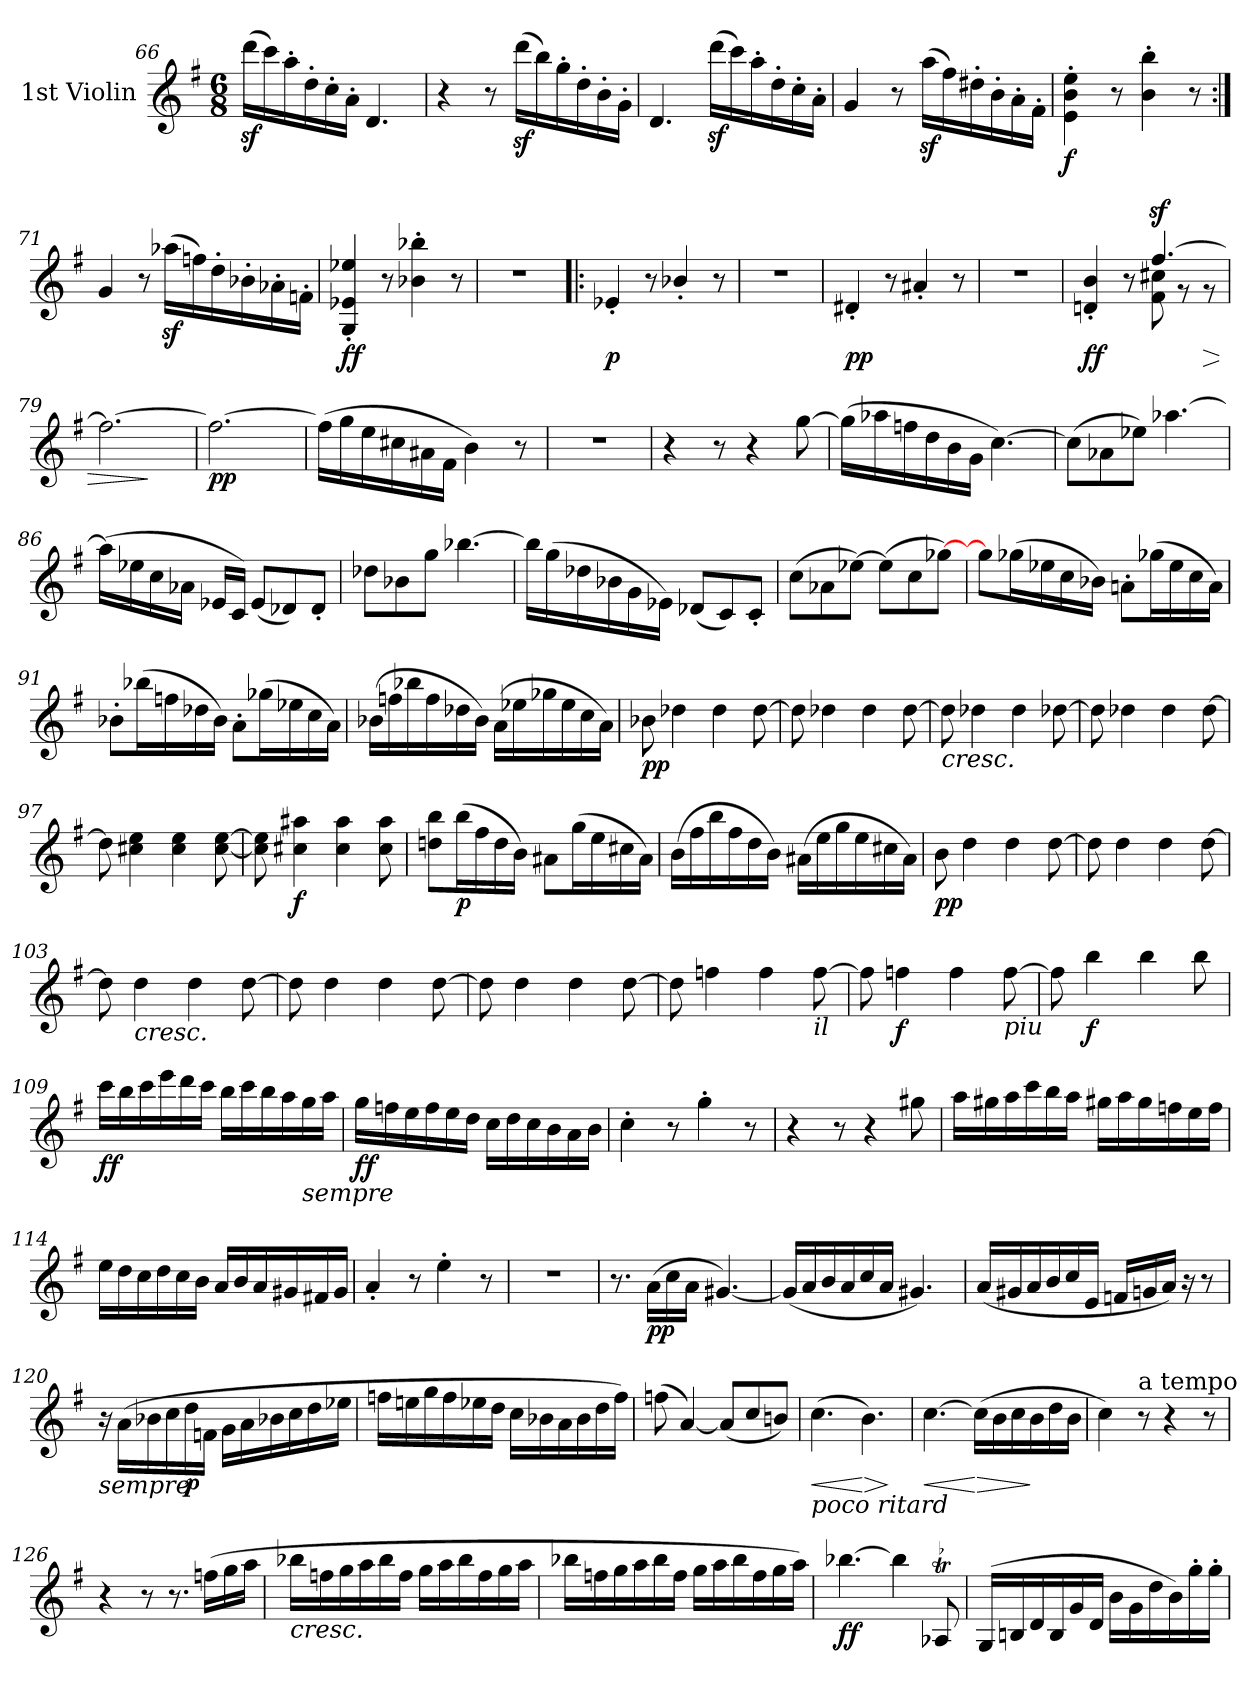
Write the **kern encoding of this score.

**kern	**dynam
*part1	*part1
*staff1	*staff1
*I"1st Violin	*
*I'Vln	*
*clefG2	*
*k[f#]	*
*e:	*
*M6/8	*
=66	=66
(16dddz<\LL	.
16ccc\)	.
16aa'\	.
16dd'\	.
16cc'\	.
16a'\JJ	.
4.d/	.
=67	=67
4r	.
8r	.
(16dddz<\LL	.
16bb\)	.
16gg'\	.
16dd'\	.
16b'\	.
16g'\JJ	.
=68	=68
4.d/	.
(16dddz<\LL	.
16ccc\)	.
16aa'\	.
16dd'\	.
16cc'\	.
16a'\JJ	.
!!LO:LB:g=z
=69	=69
4g/	.
8r	.
(16aaz<\LL	.
16ff#\)	.
16dd#X'\	.
16b'\	.
16a'\	.
16f#'\JJ	.
=70	=70
!	!LO:DY:b
4e'\ 4b'\ 4ee'\	f
8r	.
4b'\ 4bb'\	.
8r	.
=71:|!	=71:|!
4g/	.
8r	.
(16aa-Xz<\LL	.
16ffn\)	.
16dd'\	.
16b-X'\	.
16a-X'\	.
16fn'\JJ	.
=72	=72
!	!LO:DY:b
4G'/ 4e-X'/ 4ee-X'/	ff
8r	.
4b-X'\ 4bb-X'\	.
8r	.
=73	=73
2.r	.
=74!|:	=74!|:
!	!LO:DY:b
4e-X'/	p
8r	.
4b-X'/	.
8r	.
=75	=75
2.r	.
=76	=76
!	!LO:DY:b
4d#X'/	pp
8r	.
4a#X'/	.
8r	.
=77	=77
2.r	.
!!LO:LB:g=z
=78	=78
*^	*
!	!	!LO:DY:b
4dn'/ 4b'/	4ryy	ff
8r	8ryy	.
[4.ff#z</	8f#\ 8cc#X\	.
.	8r	.
!	!	!LO:HP:b
.	8r	>
*v	*v	*
=79	=79
2.ff#\_	.
.	]
=80	=80
!	!LO:DY:b
2.ff#\_	pp
=81	=81
(16ff#\LL]	.
16gg\	.
16ee\	.
16cc#X\	.
16a#X\	.
16f#\JJ	.
4b\)	.
8r	.
=82	=82
2.r	.
=83	=83
4r	.
8r	.
4r	.
[8gg\	.
=84	=84
(16gg\LL]	.
16aa-X\	.
16ffn\	.
16dd\	.
16b\	.
16g\JJ	.
[4.cc\)	.
=85	=85
(8cc\L]	.
8a-X\	.
8ee-X\J)	.
[4.aa-X\	.
!!LO:LB:g=z
=86	=86
(16aa-\LL]	.
16ee-X\	.
16cc\	.
16a-X\JJ	.
16e-X/LL	.
16c/JJ)	.
(8e-/L	.
8d-X/)	.
8d-'/J	.
=87	=87
8dd-X\L	.
8b-X\	.
8gg\J	.
[4.bb-X\	.
=88	=88
16bb-\LL]	.
(16gg\	.
16dd-X\	.
16b-X\	.
16g\	.
16e-X\JJ)	.
(8d-X/L	.
8c/)	.
8c'/J	.
=89	=89
(8cc\L	.
8a-X\	.
[8ee-X\J)	.
(8ee-\L]	.
8cc\	.
[8gg-X\J)	.
=90	=90
8gg\L]	.
(16gg-X\L	.
16ee-X\	.
16cc\	.
16b-X\JJ)	.
8an'\L	.
(16gg-X\L	.
16ee-\	.
16cc\	.
16a\JJ)	.
!!LO:LB:g=z
=91	=91
8b-X'\L	.
(16bb-X\L	.
16ffn\	.
16dd-X\	.
16b-\JJ)	.
8a'\L	.
(16gg-X\L	.
16ee-X\	.
16cc\	.
16a\JJ)	.
=92	=92
(16b-X\LL	.
16ffn\	.
16bb-X\	.
16ff\	.
16dd-X\	.
16b-\JJ)	.
(16a\LL	.
16ee-X\	.
16gg-X\	.
16ee-\	.
16cc\	.
16a\JJ)	.
=93	=93
!	!LO:DY:b
8b-X\	pp
4dd-X\	.
4dd-\	.
[8dd-\	.
=94	=94
8dd-\]	.
4dd-X\	.
4dd-\	.
[8dd-\	.
=95	=95
!LO:TX:b:i:t=cresc.	!
8dd-\]	.
4dd-X\	.
4dd-\	.
[8dd-X\	.
=96	=96
8dd-\]	.
4dd-X\	.
4dd-\	.
[8dd-\	.
!!LO:LB:g=z
=97	=97
8dd-\]	.
4cc#X\ 4ee\	.
4cc#\ 4ee\	.
[8cc#\ [8ee\	.
=98	=98
8cc#]\ 8ee]\	.
!	!LO:DY:b
4cc#X\ 4aa#X\	f
4cc#\ 4aa#\	.
8cc#\ 8aa#\	.
=99	=99
8ddn\ 8bb\L	.
!	!LO:DY:b
(16bb\L	p
16ff#\	.
16dd\	.
16b\JJ)	.
8a#X\L	.
(16gg\L	.
16ee\	.
16cc#X\	.
16a#\JJ)	.
=100	=100
(16b\LL	.
16ff#\	.
16bb\	.
16ff#\	.
16dd\	.
16b\JJ)	.
(16a#X\LL	.
16ee\	.
16gg\	.
16ee\	.
16cc#X\	.
16a#\JJ)	.
=101	=101
!	!LO:DY:b
8b\	pp
4dd\	.
4dd\	.
[8dd\	.
=102	=102
8dd\]	.
4dd\	.
4dd\	.
[8dd\	.
!!LO:LB:g=z
=103	=103
8dd\]	.
!LO:TX:b:i:t=cresc.	!
4dd\	.
4dd\	.
[8dd\	.
=104	=104
8dd\]	.
4dd\	.
4dd\	.
[8dd\	.
=105	=105
8dd\]	.
4dd\	.
4dd\	.
[8dd\	.
=106	=106
8dd\]	.
4ffn\	.
4ff\	.
!LO:TX:b:i:t=il	!
[8ff\	.
=107	=107
8ff\]	.
!	!LO:DY:b
4ffn\	f
4ff\	.
!LO:TX:b:i:t=piu	!
[8ff\	.
=108	=108
8ff\]	.
!	!LO:DY:b
4bb\	f
4bb\	.
8bb\	.
=109	=109
!	!LO:DY:b
16ccc\LL	ff
16bb\	.
16ccc\	.
16eee\	.
16ddd\	.
16ccc\JJ	.
16bb\LL	.
16ccc\	.
16bb\	.
16aa\	.
!LO:TX:b:i:t=sempre	!
16gg\	.
16aa\JJ	.
!!LO:LB:g=z
=110	=110
!	!LO:DY:b
16gg\LL	ff
16ffn\	.
16ee\	.
16ff\	.
16ee\	.
16dd\JJ	.
16cc\LL	.
16dd\	.
16cc\	.
16b\	.
16a\	.
16b\JJ	.
=111	=111
4cc'\	.
8r	.
4gg'\	.
8r	.
=112	=112
4r	.
8r	.
4r	.
8gg#X\	.
=113	=113
16aa\LL	.
16gg#X\	.
16aa\	.
16ccc\	.
16bb\	.
16aa\JJ	.
16gg#X\LL	.
16aa\	.
16gg#\	.
16ffn\	.
16ee\	.
16ff\JJ	.
=114	=114
16ee\LL	.
16dd\	.
16cc\	.
16dd\	.
16cc\	.
16b\JJ	.
16a/LL	.
16b/	.
16a/	.
16g#X/	.
16f#X/	.
16g#/JJ	.
!!LO:LB:g=z
=115	=115
4a'/	.
8r	.
4ee'\	.
8r	.
=116	=116
2.r	.
=117	=117
8.r	.
!	!LO:DY:b
(16a\LL	pp
16cc\	.
16a\JJ	.
[4.g#X/)	.
=118	=118
(16g#/LL]	.
16a/	.
16b/	.
16a/	.
16cc/	.
16a/JJ	.
4.g#X/)	.
=119	=119
(16a/LL	.
16g#X/	.
16a/	.
16b/	.
16cc/	.
16e/JJ	.
16fn/LL	.
16gn/	.
16a/JJ)	.
16r	.
8r	.
=120	=120
!LO:TX:b:i:t=sempre	!
16r	.
(>16a\LL	.
16b-X\	.
16cc\	.
!	!LO:DY:b
16dd\	p
16fn\JJ	.
16g\LL	.
16a\	.
16b-X\	.
16cc\	.
16dd\	.
16ee-X\JJ	.
!!LO:LB:g=z
=121	=121
16ffn\LL	.
16een\	.
16gg\	.
16ff\	.
16ee-X\	.
16dd\JJ	.
16cc\LL	.
16b-X\	.
16a\	.
16b-\	.
16dd\	.
16ff\JJ)	.
=122	=122
(8ffn\	.
[4a/)	.
(<8a/L]	.
8cc/	.
8bn/J)	.
=123	=123
!LO:TX:b:i:t=poco ritard	!
!	!LO:HP:b
(4.cc\	<
!	!LO:HP:n=1:b
4.b\)	[ >
.	]
=124	=124
!	!LO:HP:b
[4.cc\	<
!	!LO:HP:n=1:b
(16cc\LL]	[ >
16b\	.
16cc\	.
16b\	]
16dd\	.
16b\JJ	.
=125	=125
4cc\)	.
!LO:TX:a:t=a tempo	!
8r	.
4r	.
8r	.
!!LO:LB:g=z
=126	=126
4r	.
8r	.
8.r	.
(16ffn\LL	.
16gg\	.
16aa\JJ	.
=127	=127
!LO:TX:b:i:t=cresc.	!
16bb-X\LL	.
16ffn\	.
16gg\	.
16aa\	.
16bb-\	.
16ff\JJ	.
16gg\LL	.
16aa\	.
16bb-\	.
16ff\	.
16gg\	.
16aa\JJ	.
=128	=128
16bb-X\LL	.
16ffn\	.
16gg\	.
16aa\	.
16bb-\	.
16ff\JJ	.
16gg\LL	.
16aa\	.
16bb-\	.
16ff\	.
16gg\	.
16aa\JJ)	.
=129	=129
!	!LO:DY:b
[4.bb-X\	ff
4bb-\]	.
8A-XT/	.
=130	=130
(16G/LL	.
16Bn/	.
16d/	.
16B/	.
16g/	.
16d/JJ	.
16b\LL	.
16g\	.
16dd\	.
16b\)	.
16gg'\	.
16gg'\JJ	.
=	=
*-	*-
